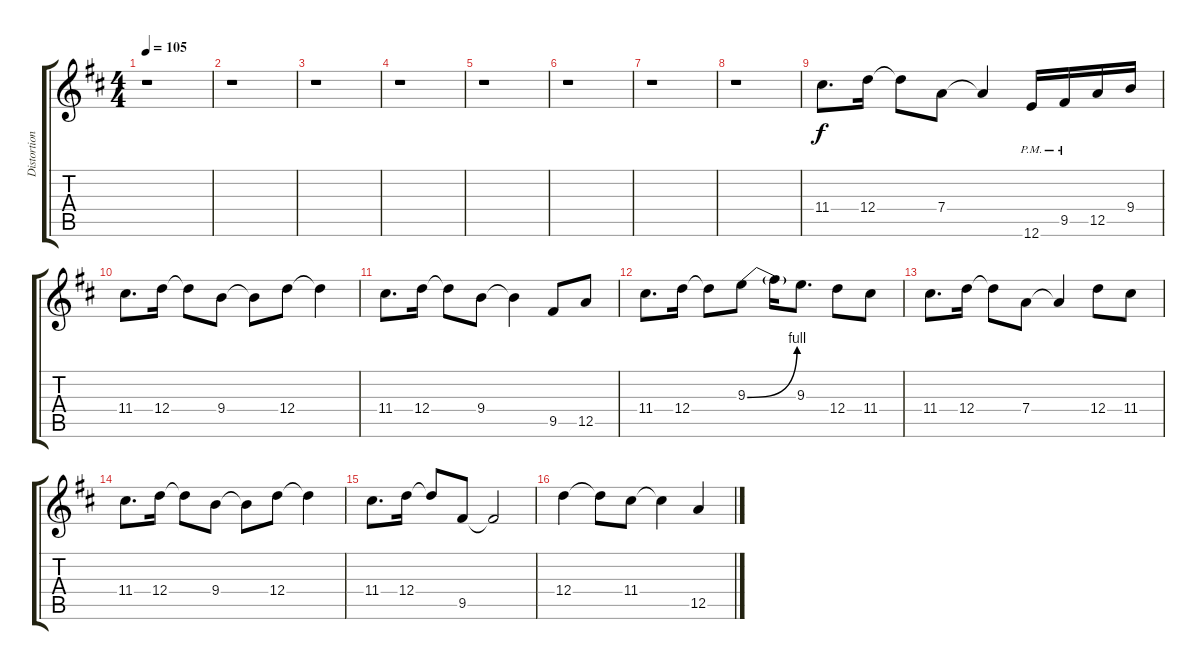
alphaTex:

\track ("Distortion Lead 1" "Distortion") {instrument overdrivenguitar}
\staff {score tabs}
\tuning (E4 B3 G3 D3 A2 E2) {hide}
\ts (4 4)
\tempo 105
\clef g2
\ks d
r.1{dy f} |
r.1 |
r.1 |
r.1 |
r.1 |
r.1 |
r.1 |
r.1 |
11.4.8{d} 12.4.16 12.4{t}.8 7.4.8 7.4{t}.4 12.6{pm}.16 9.5{pm}.16 12.5.16 9.4.16 |
11.4.8{d} 12.4.16 12.4{t}.8 9.4.8 9.4{t}.8 12.4.8 12.4{t}.4 |
11.4.8{d} 12.4.16 12.4{t}.8 9.4.8 9.4{t}.4 9.5.8 12.5.8 |
11.4.8{d} 12.4.16 12.4{t}.8 9.3{be (bend 0 0 60 4)}.8 9.3{t}.16 9.3.8{d} 12.4.8 11.4.8 |
11.4.8{d} 12.4.16 12.4{t}.8 7.4.8 7.4{t}.4 12.4.8 11.4.8 |
11.4.8{d} 12.4.16 12.4{t}.8 9.4.8 9.4{t}.8 12.4.8 12.4{t}.4 |
11.4.8{d} 12.4.16 12.4{t}.8 9.5.8 9.5{t}.2 |
12.4.4 12.4{t}.8 11.4.8 11.4{t}.4 12.5.4
